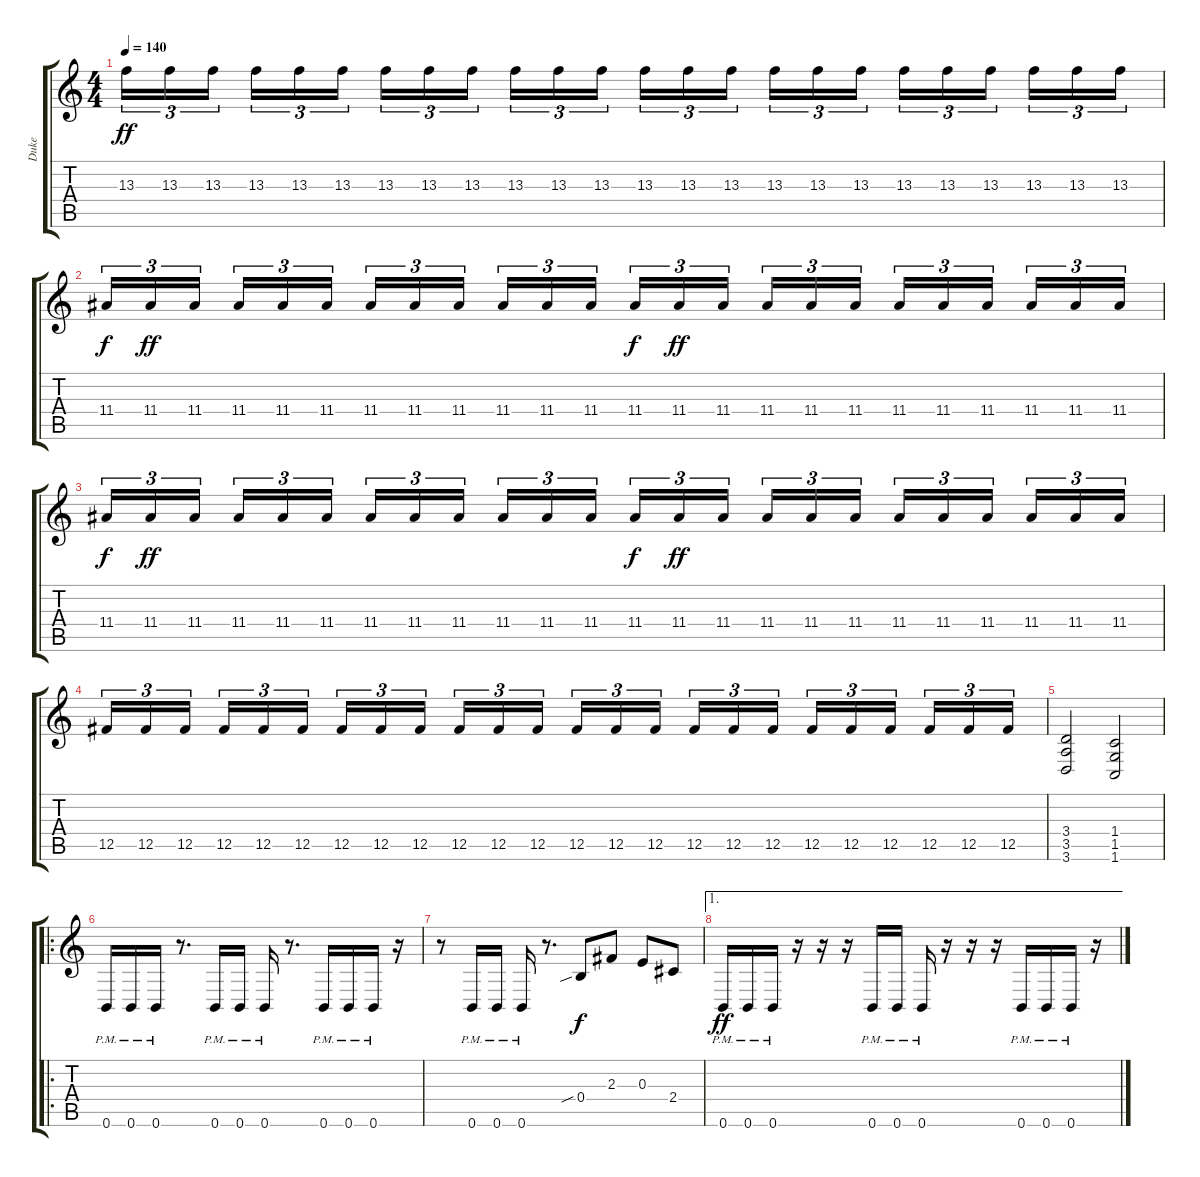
\track ("Duke" "Duke") {instrument overdrivenguitar}
\staff {score tabs}
\tuning (Db4 Ab3 E3 B2 Gb2 B1) {hide}
\ts (4 4)
\tempo 140
\clef g2
\ks c
13.3.16{tu (3 2) dy ff} 13.3.16{tu (3 2)} 13.3.16{tu (3 2) beam splitsecondary} 13.3.16{tu (3 2)} 13.3.16{tu (3 2)} 13.3.16{tu (3 2)} 13.3.16{tu (3 2)} 13.3.16{tu (3 2)} 13.3.16{tu (3 2) beam splitsecondary} 13.3.16{tu (3 2)} 13.3.16{tu (3 2)} 13.3.16{tu (3 2)} 13.3.16{tu (3 2)} 13.3.16{tu (3 2)} 13.3.16{tu (3 2) beam splitsecondary} 13.3.16{tu (3 2)} 13.3.16{tu (3 2)} 13.3.16{tu (3 2)} 13.3.16{tu (3 2)} 13.3.16{tu (3 2)} 13.3.16{tu (3 2) beam splitsecondary} 13.3.16{tu (3 2)} 13.3.16{tu (3 2)} 13.3.16{tu (3 2)} |
11.4.16{tu (3 2) dy f} 11.4.16{tu (3 2) dy ff} 11.4.16{tu (3 2) beam splitsecondary} 11.4.16{tu (3 2)} 11.4.16{tu (3 2)} 11.4.16{tu (3 2)} 11.4.16{tu (3 2)} 11.4.16{tu (3 2)} 11.4.16{tu (3 2) beam splitsecondary} 11.4.16{tu (3 2)} 11.4.16{tu (3 2)} 11.4.16{tu (3 2)} 11.4.16{tu (3 2) dy f} 11.4.16{tu (3 2) dy ff} 11.4.16{tu (3 2) beam splitsecondary} 11.4.16{tu (3 2)} 11.4.16{tu (3 2)} 11.4.16{tu (3 2)} 11.4.16{tu (3 2)} 11.4.16{tu (3 2)} 11.4.16{tu (3 2) beam splitsecondary} 11.4.16{tu (3 2)} 11.4.16{tu (3 2)} 11.4.16{tu (3 2)} |
11.4.16{tu (3 2) dy f} 11.4.16{tu (3 2) dy ff} 11.4.16{tu (3 2) beam splitsecondary} 11.4.16{tu (3 2)} 11.4.16{tu (3 2)} 11.4.16{tu (3 2)} 11.4.16{tu (3 2)} 11.4.16{tu (3 2)} 11.4.16{tu (3 2) beam splitsecondary} 11.4.16{tu (3 2)} 11.4.16{tu (3 2)} 11.4.16{tu (3 2)} 11.4.16{tu (3 2) dy f} 11.4.16{tu (3 2) dy ff} 11.4.16{tu (3 2) beam splitsecondary} 11.4.16{tu (3 2)} 11.4.16{tu (3 2)} 11.4.16{tu (3 2)} 11.4.16{tu (3 2)} 11.4.16{tu (3 2)} 11.4.16{tu (3 2) beam splitsecondary} 11.4.16{tu (3 2)} 11.4.16{tu (3 2)} 11.4.16{tu (3 2)} |
12.5.16{tu (3 2)} 12.5.16{tu (3 2)} 12.5.16{tu (3 2) beam splitsecondary} 12.5.16{tu (3 2)} 12.5.16{tu (3 2)} 12.5.16{tu (3 2)} 12.5.16{tu (3 2)} 12.5.16{tu (3 2)} 12.5.16{tu (3 2) beam splitsecondary} 12.5.16{tu (3 2)} 12.5.16{tu (3 2)} 12.5.16{tu (3 2)} 12.5.16{tu (3 2)} 12.5.16{tu (3 2)} 12.5.16{tu (3 2) beam splitsecondary} 12.5.16{tu (3 2)} 12.5.16{tu (3 2)} 12.5.16{tu (3 2)} 12.5.16{tu (3 2)} 12.5.16{tu (3 2)} 12.5.16{tu (3 2) beam splitsecondary} 12.5.16{tu (3 2)} 12.5.16{tu (3 2)} 12.5.16{tu (3 2)} |
(3.4 3.5 3.6).2 (1.4 1.5 1.6).2 |
\ro
0.6{pm}.16{balance 16} 0.6{pm}.16 0.6{pm}.16 r.8{d} 0.6{pm}.16 0.6{pm}.16 0.6{pm}.16 r.8{d} 0.6{pm}.16 0.6{pm}.16 0.6{pm}.16 r.16 |
r.8 0.6{pm}.16 0.6{pm}.16 0.6{pm}.16 r.8{d} 0.4{sib}.8{dy f} 2.3.8 0.3.8 2.4.8 |
\ae 1
0.6{pm}.16{dy ff} 0.6{pm}.16 0.6{pm}.16 r.16 r.16 r.16 0.6{pm}.16 0.6{pm}.16 0.6{pm}.16 r.16 r.16 r.16 0.6{pm}.16 0.6{pm}.16 0.6{pm}.16 r.16
